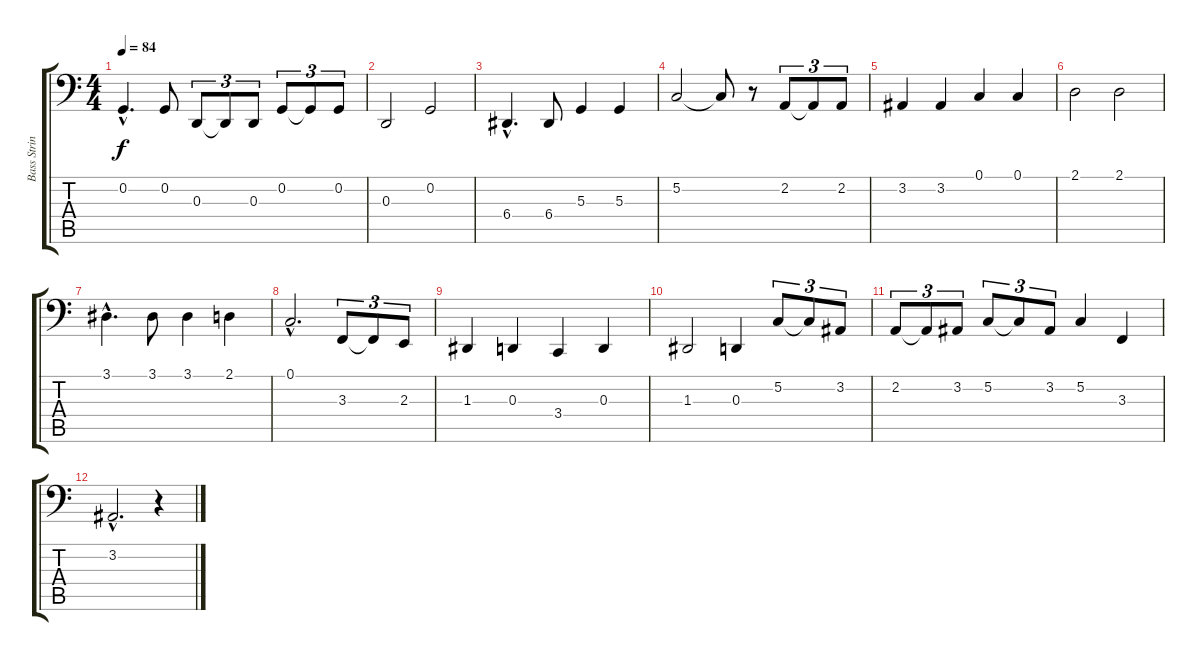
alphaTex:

\track ("Bass Strings" "Bass Strin") {instrument stringensemble1}
\staff {score tabs}
\tuning (C3 G2 D2 A1 E1 B0) {hide}
\ts (4 4)
\tempo 84
\clef f4
\ks c
0.2{hac}.4{d dy f} 0.2.8 0.3.8{tu (3 2)} 0.3{t}.8{tu (3 2)} 0.3.8{tu (3 2)} 0.2.8{tu (3 2)} 0.2{t}.8{tu (3 2)} 0.2.8{tu (3 2)} |
0.3.2 0.2.2 |
6.4{hac}.4{d} 6.4.8 5.3.4 5.3.4 |
5.2.2 5.2{t}.8 r.8 2.2.8{tu (3 2)} 2.2{t}.8{tu (3 2)} 2.2.8{tu (3 2)} |
3.2.4 3.2.4 0.1.4 0.1.4 |
2.1.2 2.1.2 |
3.1{hac}.4{d} 3.1.8 3.1.4 2.1.4 |
0.1{hac}.2{d} 3.3.8{tu (3 2)} 3.3{t}.8{tu (3 2)} 2.3.8{tu (3 2)} |
1.3.4 0.3.4 3.4.4 0.3.4 |
1.3.2 0.3.4 5.2.8{tu (3 2)} 5.2{t}.8{tu (3 2)} 3.2.8{tu (3 2)} |
2.2.8{tu (3 2)} 2.2{t}.8{tu (3 2)} 3.2.8{tu (3 2)} 5.2.8{tu (3 2)} 5.2{t}.8{tu (3 2)} 3.2.8{tu (3 2)} 5.2.4 3.3.4 |
3.2{hac}.2{d} r.4
